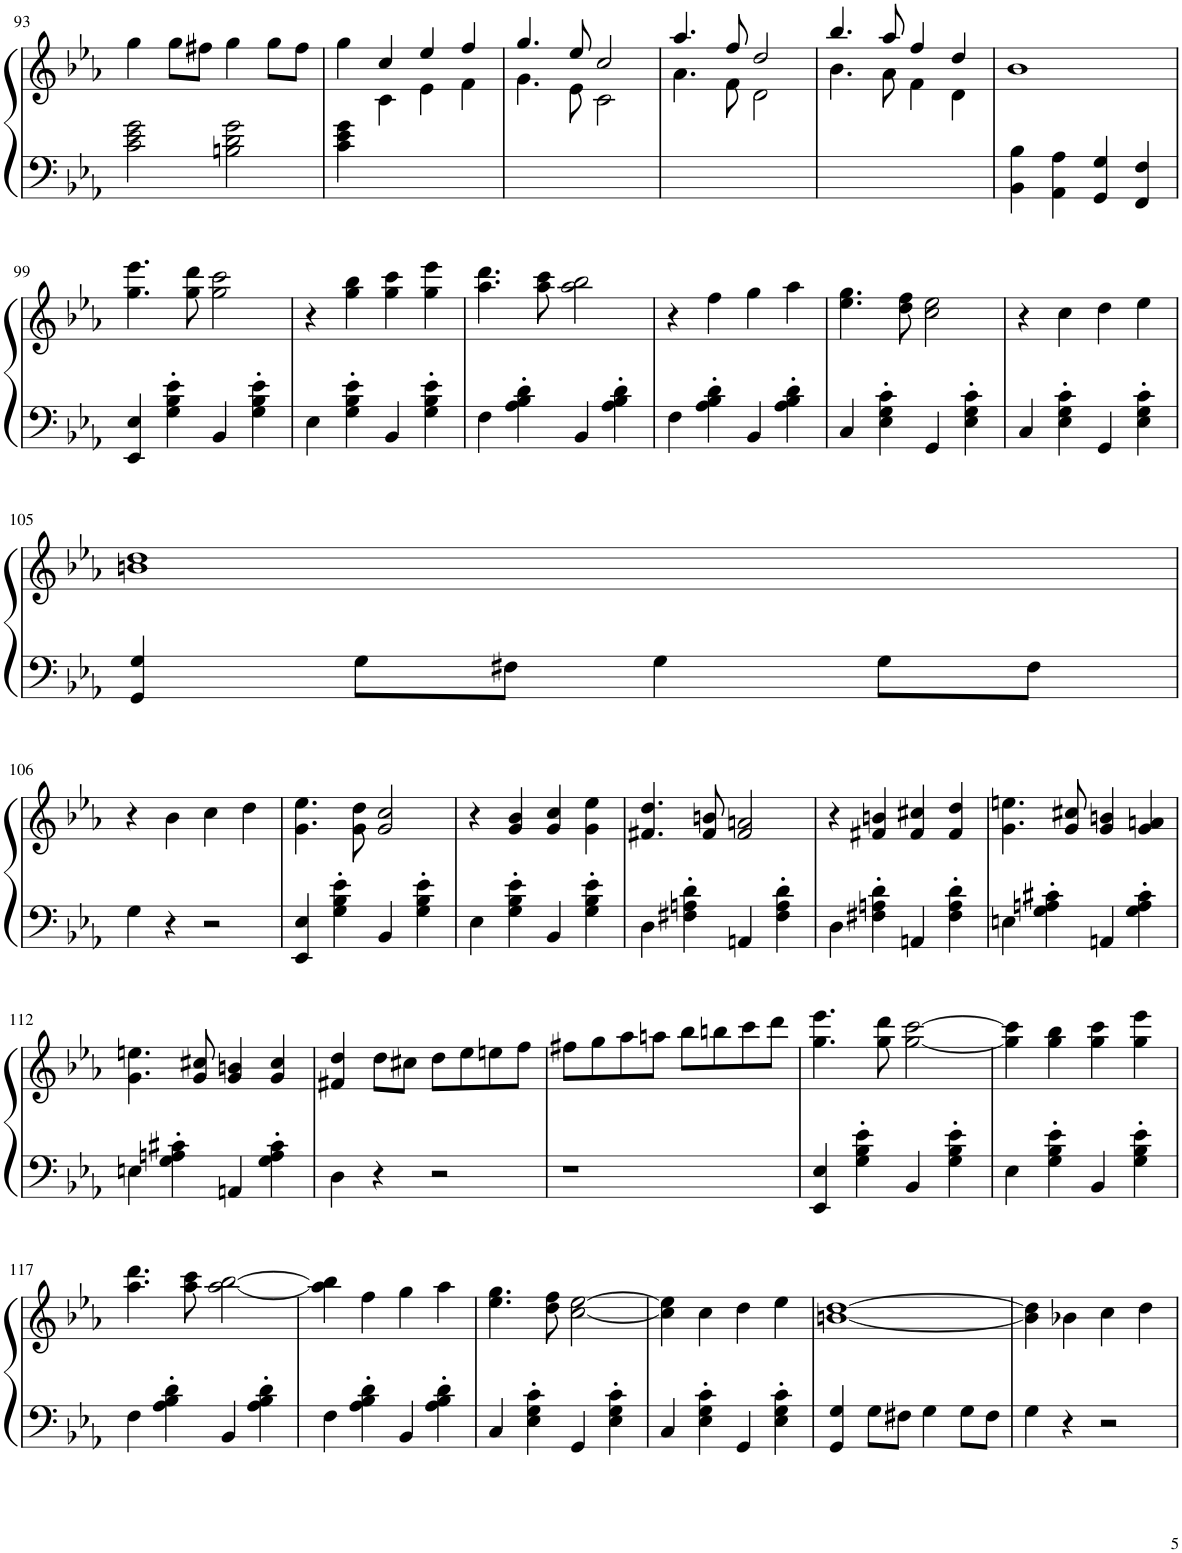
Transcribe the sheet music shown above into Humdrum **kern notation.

**kern	**kern
*part1	*part1
*staff2	*staff1
*I"Piano	*
*I'Pno.	*
!!LO:PB:g=z
*clefF4	*clefG2
*k[b-e-a-]	*k[b-e-a-]
*E-:	*E-:
*M4/4	*M4/4
*met(c)	*met(c)
=93	=93
2c\ 2e-\ 2g\	4gg\
.	8gg\L
.	8ff#X\J
2Bn\ 2d\ 2g\	4gg\
.	8gg\L
.	8ff#\J
=94	=94
*	*^
4c\ 4e-\ 4g\	4gg\	4ryy
4ryy	4cc/	4c\
2ryy	4ee-/	4e-\
.	4ff/	4f\
=95	=95	=95
1ryy	4.gg/	4.g\
.	8ee-/	8e-\
.	2cc/	2c\
=96	=96	=96
1ryy	4.aa-/	4.a-\
.	8ff/	8f\
.	2dd/	2d\
=97	=97	=97
1ryy	4.bb-/	4.b-\
.	8aa-/	8a-\
.	4ff/	4f\
.	4dd/	4d\
*	*v	*v
=98	=98
4BB-\ 4B-\	1b-
4AA-\ 4A-\	.
4GG/ 4G/	.
4FF/ 4F/	.
!!LO:LB:g=z
=99	=99
4EE-/ 4E-/	4.gg\ 4.eee-\
4G\' 4B-\' 4e-\'	.
.	8gg\ 8ddd\
4BB-/	2gg\ 2ccc\
4G\' 4B-\' 4e-\'	.
=100	=100
4E-\	4r
4G\' 4B-\' 4e-\'	4gg\ 4bb-\
4BB-/	4gg\ 4ccc\
4G\' 4B-\' 4e-\'	4gg\ 4eee-\
=101	=101
4F\	4.aa-\ 4.ddd\
4A-\' 4B-\' 4d\'	.
.	8aa-\ 8ccc\
4BB-/	2aa-\ 2bb-\
4A-\' 4B-\' 4d\'	.
=102	=102
4F\	4r
4A-\' 4B-\' 4d\'	4ff\
4BB-/	4gg\
4A-\' 4B-\' 4d\'	4aa-\
=103	=103
4C/	4.ee-\ 4.gg\
4E-\' 4G\' 4c\'	.
.	8dd\ 8ff\
4GG/	2cc\ 2ee-\
4E-\' 4G\' 4c\'	.
=104	=104
4C/	4r
4E-\' 4G\' 4c\'	4cc\
4GG/	4dd\
4E-\' 4G\' 4c\'	4ee-\
!!LO:LB:g=z
=105	=105
4GG/ 4G/	1bn 1dd
8G\L	.
8F#X\J	.
4G\	.
8G\L	.
8F#\J	.
!!LO:LB:g=z
=106	=106
4G\	4r
4r	4b-\
2r	4cc\
.	4dd\
=107	=107
4EE-/ 4E-/	4.g\ 4.ee-\
4G\' 4B-\' 4e-\'	.
.	8g\ 8dd\
4BB-/	2g/ 2cc/
4G\' 4B-\' 4e-\'	.
=108	=108
4E-\	4r
4G\' 4B-\' 4e-\'	4g/ 4b-/
4BB-/	4g/ 4cc/
4G\' 4B-\' 4e-\'	4g\ 4ee-\
=109	=109
4D\	4.f#X/ 4.dd/
4F#X\' 4An\' 4d\'	.
.	8f#/ 8bn/
4AAn/	2f#/ 2an/
4F#\' 4A\' 4d\'	.
=110	=110
4D\	4r
4F#X\' 4An\' 4d\'	4f#X/ 4bn/
4AAn/	4f#/ 4cc#X/
4F#\' 4A\' 4d\'	4f#/ 4dd/
=111	=111
4En\	4.g\ 4.een\
4G\' 4An\' 4c#X\'	.
.	8g/ 8cc#X/
4AAn/	4g/ 4bn/
4G\' 4A\' 4c#\'	4g/ 4an/
!!LO:LB:g=z
=112	=112
4En\	4.g\ 4.een\
4G\' 4An\' 4c#X\'	.
.	8g/ 8cc#X/
4AAn/	4g/ 4bn/
4G\' 4A\' 4c#\'	4g/ 4cc#/
=113	=113
4D\	4f#X/ 4dd/
4r	8dd\L
.	8cc#X\J
2r	8dd\L
.	8ee-\
.	8een\
.	8ff\J
=114	=114
1r	8ff#X\L
.	8gg\
.	8aa-\
.	8aan\J
.	8bb-\L
.	8bbn\
.	8ccc\
.	8ddd\J
=115	=115
4EE-/ 4E-/	4.gg\ 4.eee-\
4G\' 4B-\' 4e-\'	.
.	8gg\ 8ddd\
4BB-/	[2gg\ [2ccc\
4G\' 4B-\' 4e-\'	.
=116	=116
4E-\	4gg\] 4ccc\]
4G\' 4B-\' 4e-\'	4gg\ 4bb-\
4BB-/	4gg\ 4ccc\
4G\' 4B-\' 4e-\'	4gg\ 4eee-\
!!LO:LB:g=z
=117	=117
4F\	4.aa-\ 4.ddd\
4A-\' 4B-\' 4d\'	.
.	8aa-\ 8ccc\
4BB-/	[2aa-\ [2bb-\
4A-\' 4B-\' 4d\'	.
=118	=118
4F\	4aa-\] 4bb-\]
4A-\' 4B-\' 4d\'	4ff\
4BB-/	4gg\
4A-\' 4B-\' 4d\'	4aa-\
=119	=119
4C/	4.ee-\ 4.gg\
4E-\' 4G\' 4c\'	.
.	8dd\ 8ff\
4GG/	[2cc\ [2ee-\
4E-\' 4G\' 4c\'	.
=120	=120
4C/	4cc\] 4ee-\]
4E-\' 4G\' 4c\'	4cc\
4GG/	4dd\
4E-\' 4G\' 4c\'	4ee-\
=121	=121
4GG/ 4G/	[1bn [1dd
8G\L	.
8F#X\J	.
4G\	.
8G\L	.
8F#\J	.
=122	=122
4G\	4b\] 4dd\]
4r	4b-X\
2r	4cc\
.	4dd\
=	=
*-	*-
